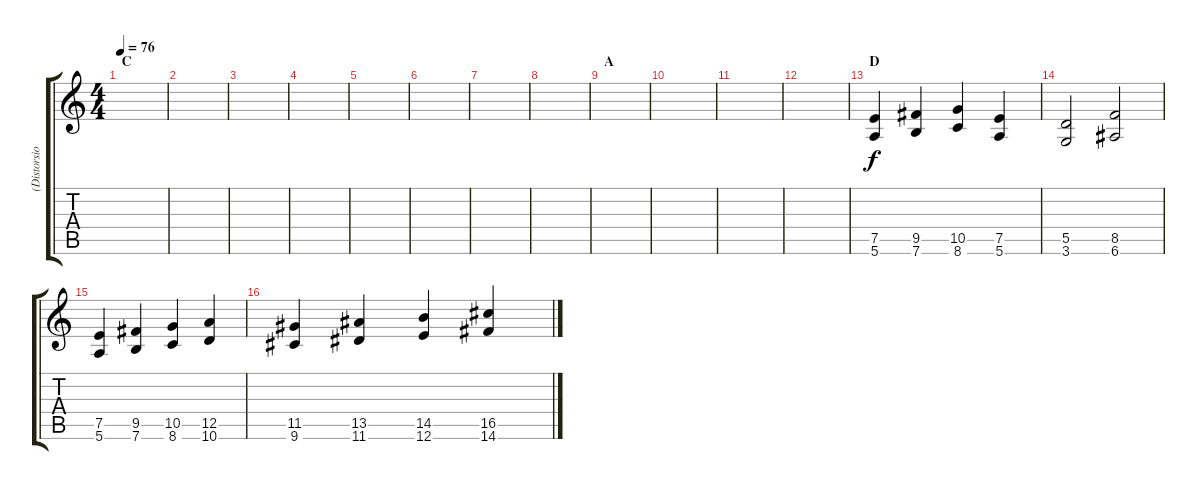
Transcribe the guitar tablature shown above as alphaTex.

\track ("(Distorsion)" "(Distorsio") {instrument distortionguitar}
\staff {score tabs}
\tuning (E4 B3 G3 D3 A2 E2) {hide}
\ts (4 4)
\section ("" "C")
\tempo 76
\clef g2
\ks c
|
|
|
|
|
|
|
|
\section ("" "A")
|
|
|
|
\section ("" "D")
(7.5 5.6).4 (9.5 7.6).4 (10.5 8.6).4 (7.5 5.6).4 |
(5.5 3.6).2 (8.5 6.6).2 |
(7.5 5.6).4 (9.5 7.6).4 (10.5 8.6).4 (12.5 10.6).4 |
(11.5 9.6).4 (13.5 11.6).4 (14.5 12.6).4 (16.5 14.6).4
